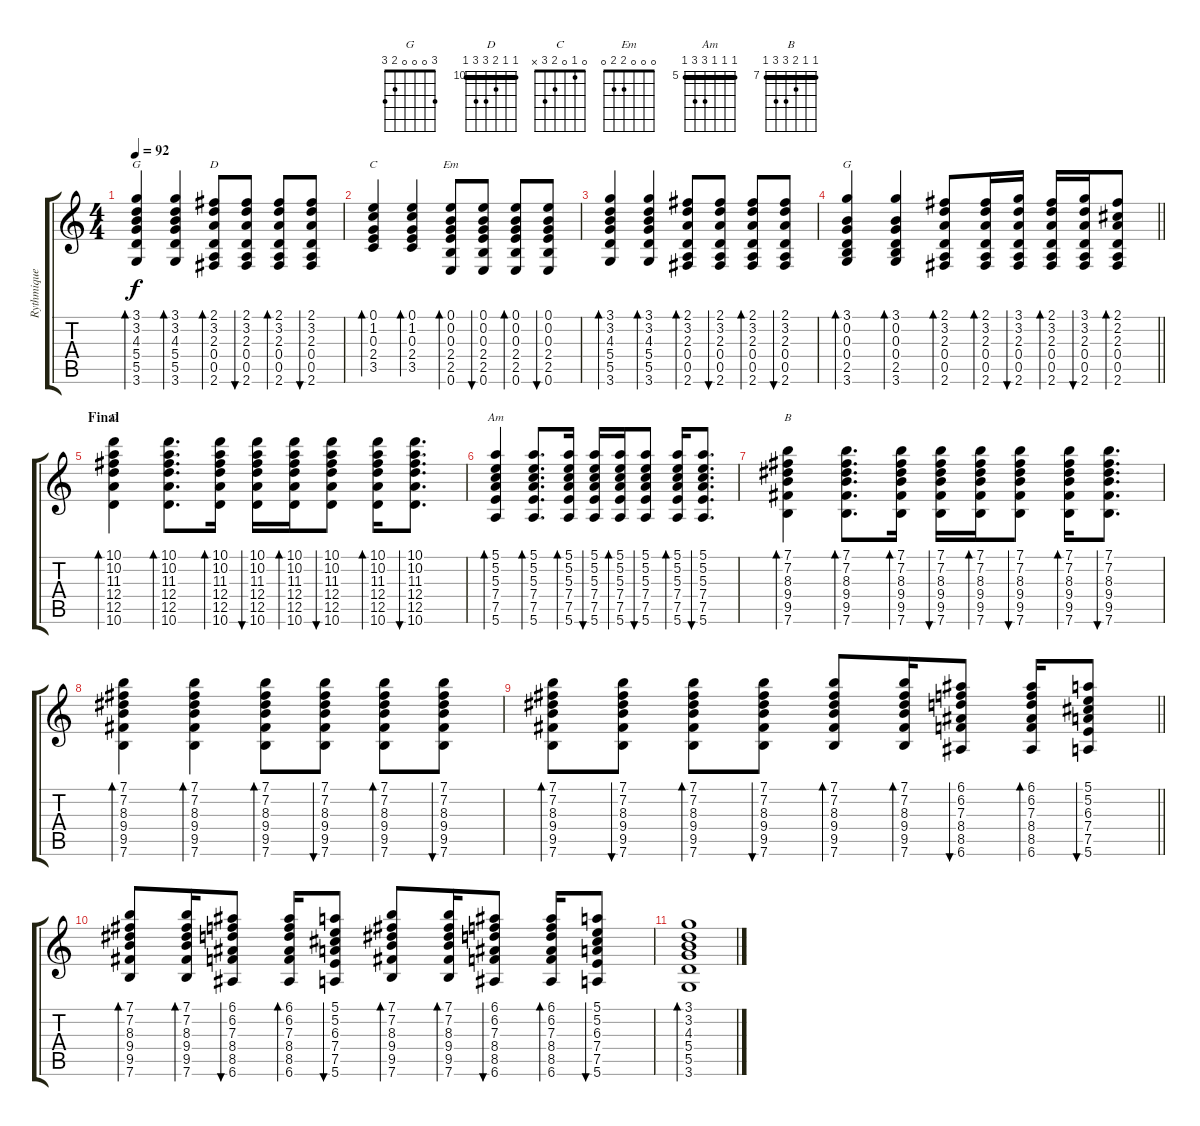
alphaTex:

\track ("Rythmique" "Rythmique") {instrument electricguitarclean}
\staff {score tabs}
\tuning (E4 B3 G3 D3 A2 E2) {hide}
\chord ("G" 3 3 4 5 5 3) {barre 3}
\chord ("D" 2 3 2 0 0 2) {barre 2}
\chord ("C" 0 1 0 2 3 x)
\chord ("Em" 0 0 0 2 2 0)
\chord ("G" 3 0 0 0 2 3)
\chord ("D" 10 10 11 12 12 10) {firstfret 10 barre 10}
\chord ("Am" 5 5 5 7 7 5) {firstfret 5 barre 5}
\chord ("B" 7 7 8 9 9 7) {firstfret 7 barre 7}
\ts (4 4)
\tempo 92
\clef g2
\ks c
(3.1 3.2 4.3 5.4 5.5 3.6).4{bd 60 ch "G" dy f} (3.1 3.2 4.3 5.4 5.5 3.6).4{bd 60} (2.1 3.2 2.3 0.4 0.5 2.6).8{bd 60 ch "D"} (2.1 3.2 2.3 0.4 0.5 2.6).8{bu 60} (2.1 3.2 2.3 0.4 0.5 2.6).8{bd 60} (2.1 3.2 2.3 0.4 0.5 2.6).8{bu 60} |
(0.1 1.2 0.3 2.4 3.5).4{bd 60 ch "C"} (0.1 1.2 0.3 2.4 3.5).4{bd 60} (0.1 0.2 0.3 2.4 2.5 0.6).8{bd 60 ch "Em"} (0.1 0.2 0.3 2.4 2.5 0.6).8{bu 60} (0.1 0.2 0.3 2.4 2.5 0.6).8{bd 60} (0.1 0.2 0.3 2.4 2.5 0.6).8{bu 60} |
(3.1 3.2 4.3 5.4 5.5 3.6).4{bd 60} (3.1 3.2 4.3 5.4 5.5 3.6).4{bd 60} (2.1 3.2 2.3 0.4 0.5 2.6).8{bd 60} (2.1 3.2 2.3 0.4 0.5 2.6).8{bu 60} (2.1 3.2 2.3 0.4 0.5 2.6).8{bd 60} (2.1 3.2 2.3 0.4 0.5 2.6).8{bu 60} |
\barLineRight lightlight
(3.1 0.2 0.3 0.4 2.5 3.6).4{bd 60 ch "G"} (3.1 0.2 0.3 0.4 2.5 3.6).4{bd 60} (2.1 3.2 2.3 0.4 0.5 2.6).8{bd 60} (2.1 3.2 2.3 0.4 0.5 2.6).16{bd 60} (3.1 3.2 2.3 0.4 0.5 2.6).16{bu 60} (2.1 3.2 2.3 0.4 0.5 2.6).16{bd 60} (3.1 3.2 2.3 0.4 0.5 2.6).16{bu 60} (2.1 2.2 2.3 0.4 0.5 2.6).8{bd 60} |
\section ("" "Final")
(10.1 10.2 11.3 12.4 12.5 10.6).4{bd 60 ch "D"} (10.1 10.2 11.3 12.4 12.5 10.6).8{d bd 60} (10.1 10.2 11.3 12.4 12.5 10.6).16{bd 60} (10.1 10.2 11.3 12.4 12.5 10.6).16{bu 60} (10.1 10.2 11.3 12.4 12.5 10.6).16{bd 60} (10.1 10.2 11.3 12.4 12.5 10.6).8{bu 60} (10.1 10.2 11.3 12.4 12.5 10.6).16{bd 60} (10.1 10.2 11.3 12.4 12.5 10.6).8{d bu 60} |
(5.1 5.2 5.3 7.4 7.5 5.6).4{bd 60 ch "Am"} (5.1 5.2 5.3 7.4 7.5 5.6).8{d bd 60} (5.1 5.2 5.3 7.4 7.5 5.6).16{bd 60} (5.1 5.2 5.3 7.4 7.5 5.6).16{bu 60} (5.1 5.2 5.3 7.4 7.5 5.6).16{bd 60} (5.1 5.2 5.3 7.4 7.5 5.6).8{bu 60} (5.1 5.2 5.3 7.4 7.5 5.6).16{bd 60} (5.1 5.2 5.3 7.4 7.5 5.6).8{d bu 60} |
(7.1 7.2 8.3 9.4 9.5 7.6).4{bd 60 ch "B"} (7.1 7.2 8.3 9.4 9.5 7.6).8{d bd 60} (7.1 7.2 8.3 9.4 9.5 7.6).16{bd 60} (7.1 7.2 8.3 9.4 9.5 7.6).16{bu 60} (7.1 7.2 8.3 9.4 9.5 7.6).16{bd 60} (7.1 7.2 8.3 9.4 9.5 7.6).8{bu 60} (7.1 7.2 8.3 9.4 9.5 7.6).16{bd 60} (7.1 7.2 8.3 9.4 9.5 7.6).8{d bu 60} |
(7.1 7.2 8.3 9.4 9.5 7.6).4{bd 60} (7.1 7.2 8.3 9.4 9.5 7.6).4{bd 60} (7.1 7.2 8.3 9.4 9.5 7.6).8{bd 60} (7.1 7.2 8.3 9.4 9.5 7.6).8{bu 60} (7.1 7.2 8.3 9.4 9.5 7.6).8{bd 60} (7.1 7.2 8.3 9.4 9.5 7.6).8{bu 60} |
\barLineRight lightlight
(7.1 7.2 8.3 9.4 9.5 7.6).8{bd 60} (7.1 7.2 8.3 9.4 9.5 7.6).8{bu 60} (7.1 7.2 8.3 9.4 9.5 7.6).8{bd 60} (7.1 7.2 8.3 9.4 9.5 7.6).8{bu 60} (7.1 7.2 8.3 9.4 9.5 7.6).8{bd 60} (7.1 7.2 8.3 9.4 9.5 7.6).16{bd 60} (6.1 6.2 7.3 8.4 8.5 6.6).8{bu 60} (6.1 6.2 7.3 8.4 8.5 6.6).16{bd 60} (5.1 5.2 6.3 7.4 7.5 5.6).8{bu 60} |
(7.1 7.2 8.3 9.4 9.5 7.6).8{bd 60} (7.1 7.2 8.3 9.4 9.5 7.6).16{bd 60} (6.1 6.2 7.3 8.4 8.5 6.6).8{bu 60} (6.1 6.2 7.3 8.4 8.5 6.6).16{bd 60} (5.1 5.2 6.3 7.4 7.5 5.6).8{bu 60} (7.1 7.2 8.3 9.4 9.5 7.6).8{bd 60} (7.1 7.2 8.3 9.4 9.5 7.6).16{bd 60} (6.1 6.2 7.3 8.4 8.5 6.6).8{bu 60} (6.1 6.2 7.3 8.4 8.5 6.6).16{bd 60} (5.1 5.2 6.3 7.4 7.5 5.6).8{bu 60} |
(3.1 3.2 4.3 5.4 5.5 3.6).1{bd 60 volume 0}
